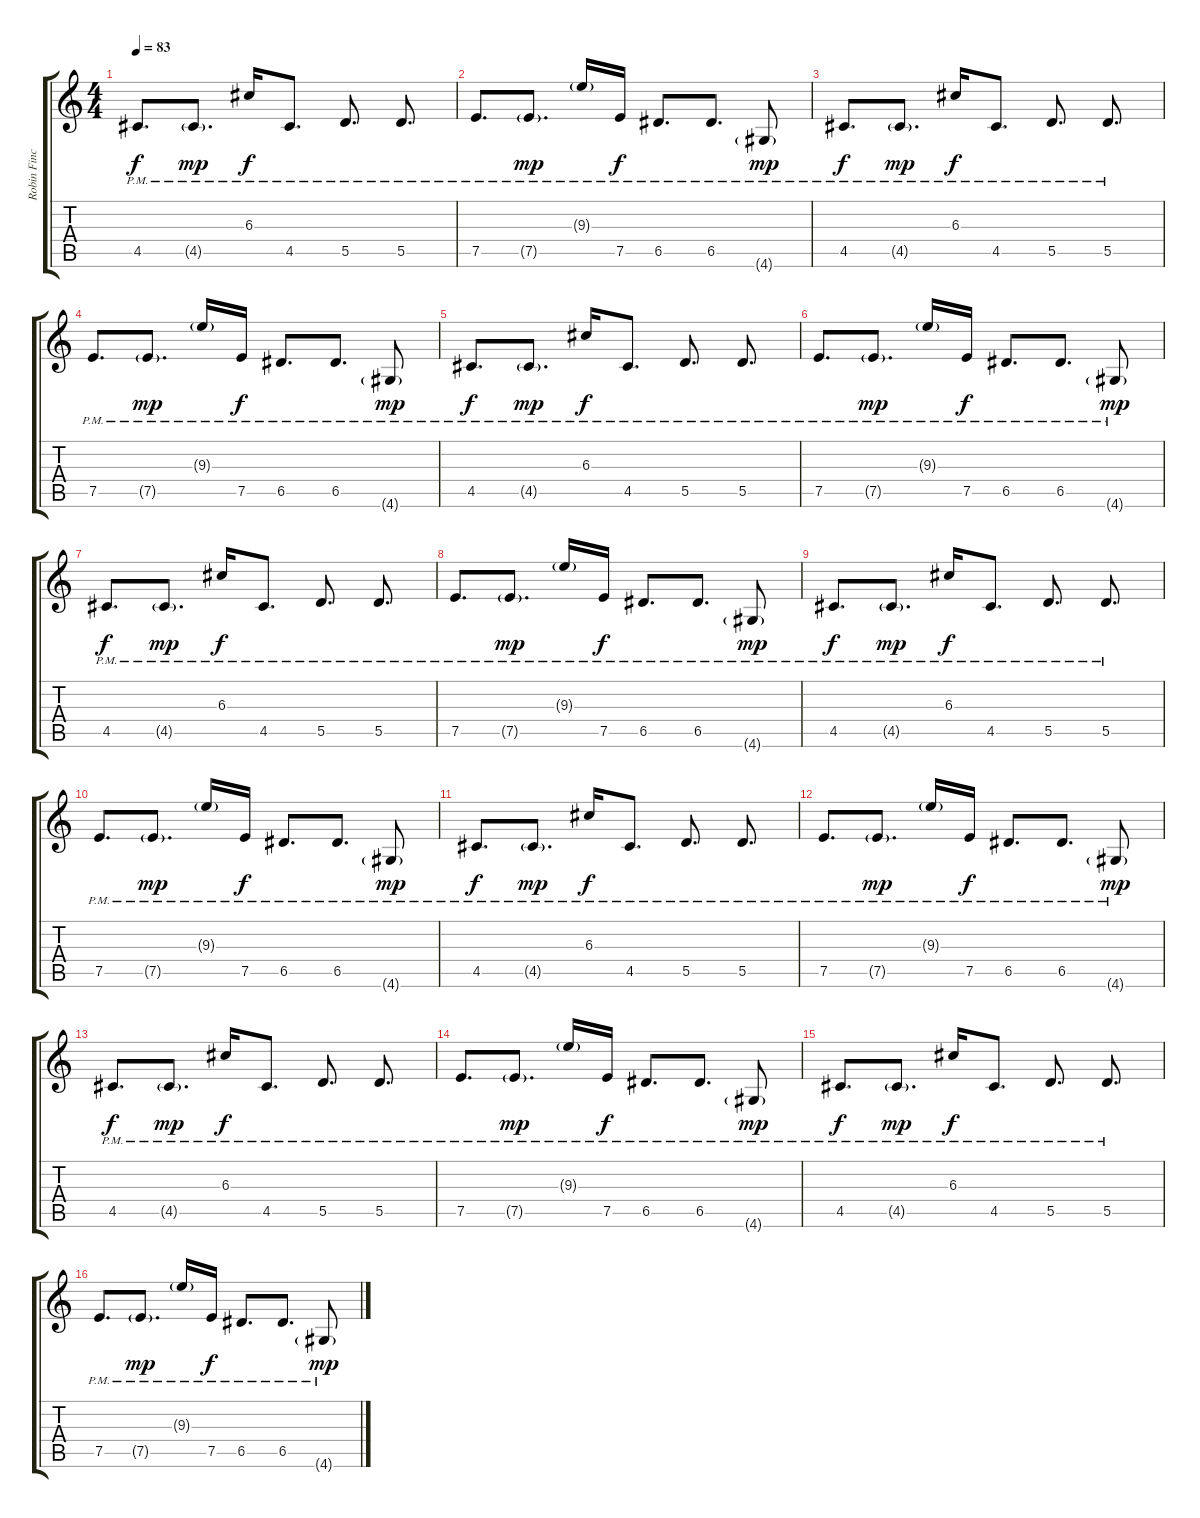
\track ("Robin Finck" "Robin Finc") {instrument acousticguitarsteel}
\staff {score tabs}
\tuning (E4 B3 G3 D3 A2 E2) {hide}
\ts (4 4)
\tempo 83
\clef g2
\ks c
4.5{pm}.8{d dy f} 4.5{g pm}.8{d dy mp} 6.3{pm}.16{dy f} 4.5{pm}.8{d} 5.5{pm}.8{d} 5.5{pm}.8{d} |
7.5{pm}.8{d} 7.5{g pm}.8{d dy mp} 9.3{g pm}.16 7.5{pm}.16{dy f} 6.5{pm}.8{d} 6.5{pm}.8{d} 4.6{g pm}.8{dy mp} |
4.5{pm}.8{d dy f} 4.5{g pm}.8{d dy mp} 6.3{pm}.16{dy f} 4.5{pm}.8{d} 5.5{pm}.8{d} 5.5{pm}.8{d} |
7.5{pm}.8{d} 7.5{g pm}.8{d dy mp} 9.3{g pm}.16 7.5{pm}.16{dy f} 6.5{pm}.8{d} 6.5{pm}.8{d} 4.6{g pm}.8{dy mp} |
4.5{pm}.8{d dy f} 4.5{g pm}.8{d dy mp} 6.3{pm}.16{dy f} 4.5{pm}.8{d} 5.5{pm}.8{d} 5.5{pm}.8{d} |
7.5{pm}.8{d} 7.5{g pm}.8{d dy mp} 9.3{g pm}.16 7.5{pm}.16{dy f} 6.5{pm}.8{d} 6.5{pm}.8{d} 4.6{g pm}.8{dy mp} |
4.5{pm}.8{d dy f} 4.5{g pm}.8{d dy mp} 6.3{pm}.16{dy f} 4.5{pm}.8{d} 5.5{pm}.8{d} 5.5{pm}.8{d} |
7.5{pm}.8{d} 7.5{g pm}.8{d dy mp} 9.3{g pm}.16 7.5{pm}.16{dy f} 6.5{pm}.8{d} 6.5{pm}.8{d} 4.6{g pm}.8{dy mp} |
4.5{pm}.8{d dy f} 4.5{g pm}.8{d dy mp} 6.3{pm}.16{dy f} 4.5{pm}.8{d} 5.5{pm}.8{d} 5.5{pm}.8{d} |
7.5{pm}.8{d} 7.5{g pm}.8{d dy mp} 9.3{g pm}.16 7.5{pm}.16{dy f} 6.5{pm}.8{d} 6.5{pm}.8{d} 4.6{g pm}.8{dy mp} |
4.5{pm}.8{d dy f} 4.5{g pm}.8{d dy mp} 6.3{pm}.16{dy f} 4.5{pm}.8{d} 5.5{pm}.8{d} 5.5{pm}.8{d} |
7.5{pm}.8{d} 7.5{g pm}.8{d dy mp} 9.3{g pm}.16 7.5{pm}.16{dy f} 6.5{pm}.8{d} 6.5{pm}.8{d} 4.6{g pm}.8{dy mp} |
4.5{pm}.8{d dy f} 4.5{g pm}.8{d dy mp} 6.3{pm}.16{dy f} 4.5{pm}.8{d} 5.5{pm}.8{d} 5.5{pm}.8{d} |
7.5{pm}.8{d} 7.5{g pm}.8{d dy mp} 9.3{g pm}.16 7.5{pm}.16{dy f} 6.5{pm}.8{d} 6.5{pm}.8{d} 4.6{g pm}.8{dy mp} |
4.5{pm}.8{d dy f} 4.5{g pm}.8{d dy mp} 6.3{pm}.16{dy f} 4.5{pm}.8{d} 5.5{pm}.8{d} 5.5{pm}.8{d} |
7.5{pm}.8{d} 7.5{g pm}.8{d dy mp} 9.3{g pm}.16 7.5{pm}.16{dy f} 6.5{pm}.8{d} 6.5{pm}.8{d} 4.6{g pm}.8{dy mp}
